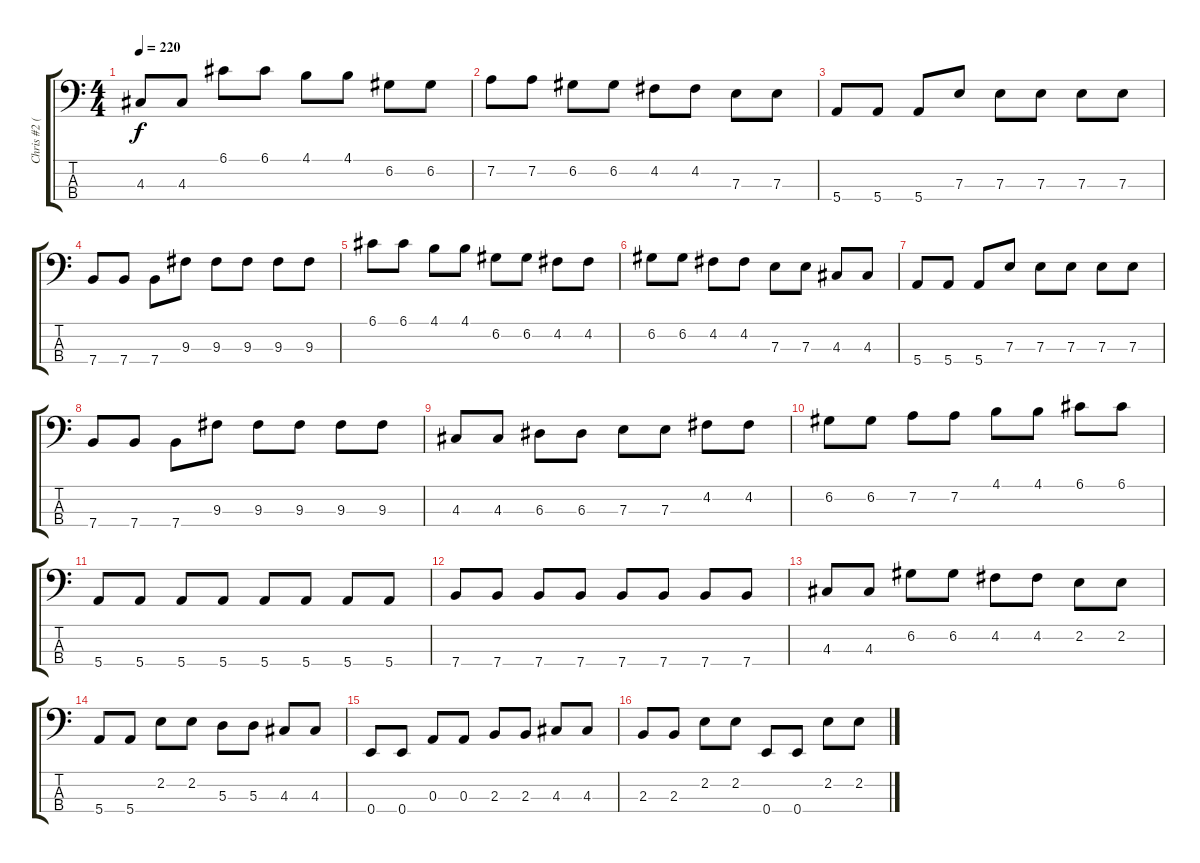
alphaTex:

\track ("Chris #2 (Bass / Vocals)" "Chris #2 (") {instrument electricbassfinger}
\staff {score tabs}
\tuning (G2 D2 A1 E1) {hide}
\ts (4 4)
\tempo 220
\clef f4
\ks c
4.3.8{dy f} 4.3.8 6.1.8 6.1.8 4.1.8 4.1.8 6.2.8 6.2.8 |
7.2.8 7.2.8 6.2.8 6.2.8 4.2.8 4.2.8 7.3.8 7.3.8 |
5.4.8 5.4.8 5.4.8 7.3.8 7.3.8 7.3.8 7.3.8 7.3.8 |
7.4.8 7.4.8 7.4.8 9.3.8 9.3.8 9.3.8 9.3.8 9.3.8 |
6.1.8 6.1.8 4.1.8 4.1.8 6.2.8 6.2.8 4.2.8 4.2.8 |
6.2.8 6.2.8 4.2.8 4.2.8 7.3.8 7.3.8 4.3.8 4.3.8 |
5.4.8 5.4.8 5.4.8 7.3.8 7.3.8 7.3.8 7.3.8 7.3.8 |
7.4.8 7.4.8 7.4.8 9.3.8 9.3.8 9.3.8 9.3.8 9.3.8 |
4.3.8 4.3.8 6.3.8 6.3.8 7.3.8 7.3.8 4.2.8 4.2.8 |
6.2.8 6.2.8 7.2.8 7.2.8 4.1.8 4.1.8 6.1.8 6.1.8 |
5.4.8 5.4.8 5.4.8 5.4.8 5.4.8 5.4.8 5.4.8 5.4.8 |
7.4.8 7.4.8 7.4.8 7.4.8 7.4.8 7.4.8 7.4.8 7.4.8 |
4.3.8 4.3.8 6.2.8 6.2.8 4.2.8 4.2.8 2.2.8 2.2.8 |
5.4.8 5.4.8 2.2.8 2.2.8 5.3.8 5.3.8 4.3.8 4.3.8 |
0.4.8 0.4.8 0.3.8 0.3.8 2.3.8 2.3.8 4.3.8 4.3.8 |
2.3.8 2.3.8 2.2.8 2.2.8 0.4.8 0.4.8 2.2.8 2.2.8
